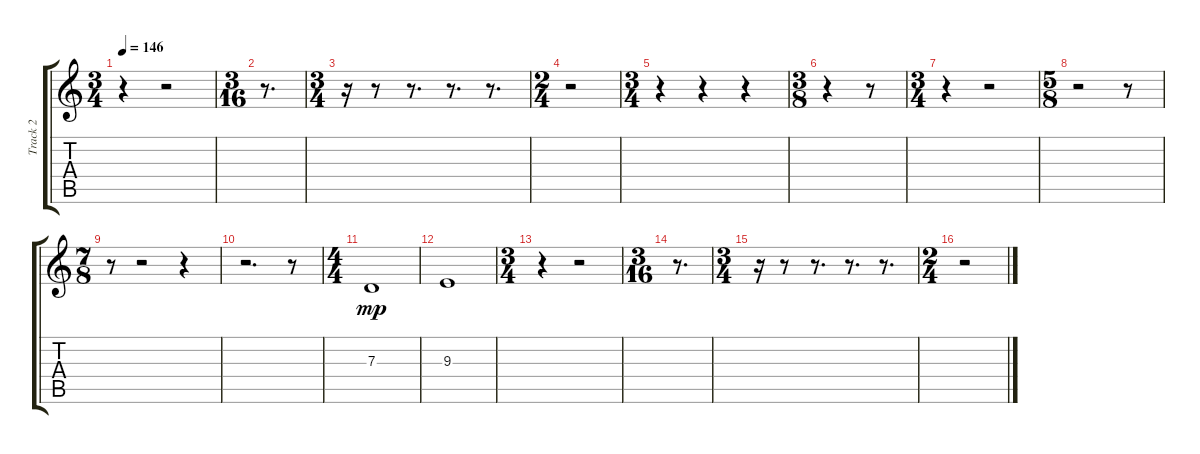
\track ("Track 2" "Track 2") {instrument drawbarorgan}
\staff {score tabs}
\tuning (E4 B3 G3 D3 A2 E2) {hide}
\ts (3 4)
\tempo 146
\clef g2
\ks c
r.4{dy mp} r.2 |
\ts (3 16)
r.8{d} |
\ts (3 4)
r.16 r.8 r.8{d} r.8{d} r.8{d} |
\ts (2 4)
r.2 |
\ts (3 4)
r.4 r.4 r.4 |
\ts (3 8)
r.4 r.8 |
\ts (3 4)
r.4 r.2 |
\ts (5 8)
r.2 r.8 |
\ts (7 8)
r.8 r.2 r.4 |
r.2{d} r.8 |
\ts (4 4)
7.3.1 |
9.3.1 |
\ts (3 4)
r.4 r.2 |
\ts (3 16)
r.8{d} |
\ts (3 4)
r.16 r.8 r.8{d} r.8{d} r.8{d} |
\ts (2 4)
r.2
